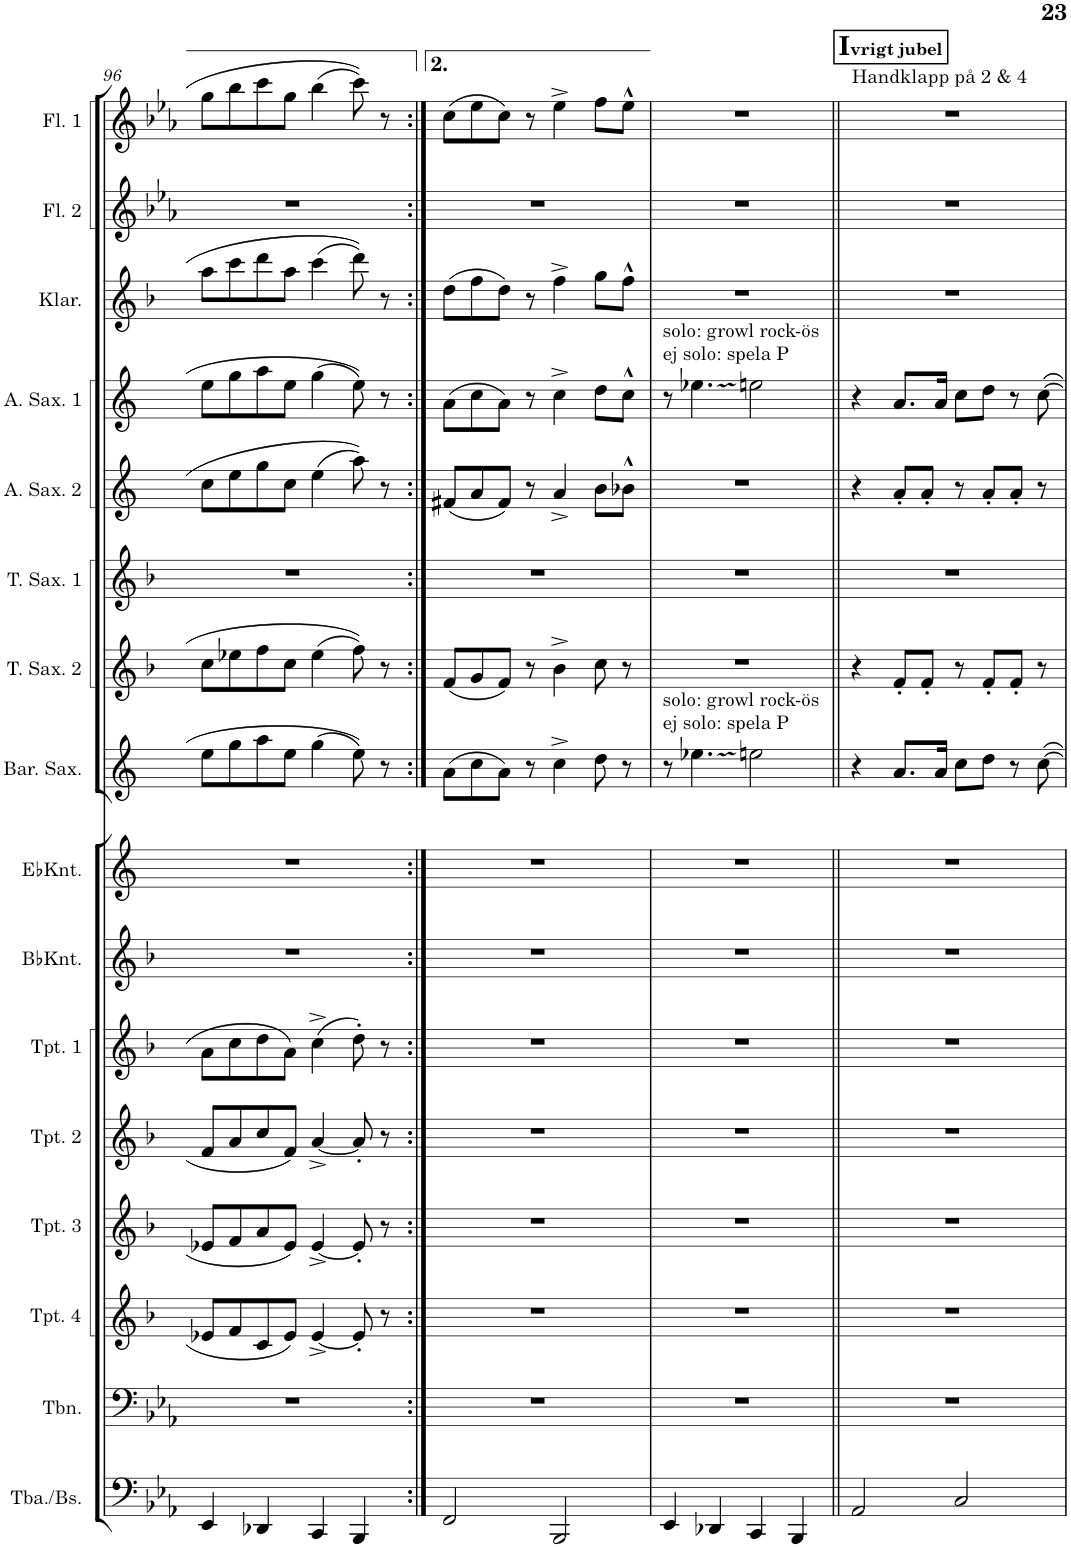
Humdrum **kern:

**kern	**kern	**kern	**kern	**kern	**kern	**kern	**kern	**kern	**kern	**kern	**kern	**kern	**kern	**kern	**kern
*part16	*part15	*part14	*part13	*part12	*part11	*part10	*part9	*part8	*part7	*part6	*part5	*part4	*part3	*part2	*part1
*staff16	*staff15	*staff14	*staff13	*staff12	*staff11	*staff10	*staff9	*staff8	*staff7	*staff6	*staff5	*staff4	*staff3	*staff2	*staff1
*I"Tuba/Elbas	*I"Tromboner	*I"Trumpet 4	*I"Trumpet 3	*I"Trumpet 2	*I"Trumpet 1	*I"Bb Kornett	*I"Eb Kornett	*I"Barytonsax	*I"Tenosax 2	*I"Tenorsax 1	*I"Altsax 2	*I"Altsax 1	*I"Klantinetter	*I"Flöjt 2	*I"Flöjt 1
*I'Tba./Bs.	*I'Tbn.	*I'Tpt. 4	*I'Tpt. 3	*I'Tpt. 2	*I'Tpt. 1	*I'BbKnt.	*I'EbKnt.	*I'Bar. Sax.	*I'T. Sax. 2	*I'T. Sax. 1	*I'A. Sax. 2	*I'A. Sax. 1	*I'Klar.	*I'Fl. 2	*I'Fl. 1
!!LO:PB:g=z
*clefF4	*clefF4	*clefG2	*clefG2	*clefG2	*clefG2	*clefG2	*clefG2	*clefG2	*clefG2	*clefG2	*clefG2	*clefG2	*clefG2	*clefG2	*clefG2
*	*	*Trd1c2	*Trd1c2	*Trd1c2	*Trd1c2	*Trd1c2	*Trd-2c-3	*Trd12c21	*Trd8c14	*Trd8c14	*Trd5c9	*Trd5c9	*Trd1c2	*	*
*k[b-e-a-]	*k[b-e-a-]	*k[b-]	*k[b-]	*k[b-]	*k[b-]	*k[b-]	*k[]	*k[]	*k[b-]	*k[b-]	*k[]	*k[]	*k[b-]	*k[b-e-a-]	*k[b-e-a-]
*M2/2	*M2/2	*M2/2	*M2/2	*M2/2	*M2/2	*M2/2	*M2/2	*M2/2	*M2/2	*M2/2	*M2/2	*M2/2	*M2/2	*M2/2	*M2/2
*met(c|)	*met(c|)	*met(c|)	*met(c|)	*met(c|)	*met(c|)	*met(c|)	*met(c|)	*met(c|)	*met(c|)	*met(c|)	*met(c|)	*met(c|)	*met(c|)	*met(c|)	*met(c|)
=96	=96	=96	=96	=96	=96	=96	=96	=96	=96	=96	=96	=96	=96	=96	=96
4EE-/	1r	8e-X/L	8e-X/L	8f/L	8a\L	1r	1r	8ee\L	8cc\L	1r	8cc\L	8ee\L	8aa\L	1r	8gg\L
.	.	8f/	8f/	8a/	8cc\	.	.	8gg\	8ee-X\	.	8ee\	8gg\	8ccc\	.	8bb-\
4DD-X/	.	8c/	8a/	8cc/	8dd\	.	.	8aa\	8ff\	.	8gg\	8aa\	8ddd\	.	8ccc\
.	.	8e-/J	8e-/J	8f/J	8a\J	.	.	8ee\J	8cc\J	.	8cc\J	8ee\J	8aa\J	.	8gg\J
4CC/	.	[4e-^/	[4e-^/	[4a^/	(4cc^\	.	.	(4gg\	(4ee-\	.	(4ee\	(4gg\	(4ccc\	.	(4bb-\
4BBB-/	.	8e-'/]	8e-'/]	8a'/]	8dd'\)	.	.	8ee\)	8ff\)	.	8aa\)	8ee\)	8ddd\)	.	8ccc\)
.	.	8r	8r	8r	8r	.	.	8r	8r	.	8r	8r	8r	.	8r
=97:|!	=97:|!	=97:|!	=97:|!	=97:|!	=97:|!	=97:|!	=97:|!	=97:|!	=97:|!	=97:|!	=97:|!	=97:|!	=97:|!	=97:|!	=97:|!
2FF/	1r	1r	1r	1r	1r	1r	1r	(8a\L	(8f/L	1r	(8f#X/L	(8a\L	(8dd\L	1r	(8cc\L
.	.	.	.	.	.	.	.	8cc\	8g/	.	8a/	8cc\	8ff\	.	8ee-\
.	.	.	.	.	.	.	.	8a\J)	8f/J)	.	8f#/J)	8a\J)	8dd\J)	.	8cc\J)
.	.	.	.	.	.	.	.	8r	8r	.	8r	8r	8r	.	8r
2BBB-/	.	.	.	.	.	.	.	4cc^\	4b-^\	.	4a^/	4cc^\	4ff^\	.	4ee-^\
.	.	.	.	.	.	.	.	8dd\	8cc\	.	8b\L	8dd\L	8gg\L	.	8ff\L
.	.	.	.	.	.	.	.	8r	8r	.	8b-X^^\J	8cc^^\J	8ff^^\J	.	8ee-^^\J
=98	=98	=98	=98	=98	=98	=98	=98	=98	=98	=98	=98	=98	=98	=98	=98
!	!	!	!	!	!	!	!	!	!	!	!	!LO:TX:a:t=solo&colon; growl rock-ös	!	!	!
!	!	!	!	!	!	!	!	!	!	!	!	!LO:TX:a:t=ej solo&colon; spela P	!	!	!
!	!	!	!	!	!	!	!	!LO:TX:a:t=solo&colon; growl rock-ös	!	!	!	!	!	!	!
!	!	!	!	!	!	!	!	!LO:TX:a:t=ej solo&colon; spela P	!	!	!	!	!	!	!
4EE-/	1r	1r	1r	1r	1r	1r	1r	8r	1r	1r	1r	8r	1r	1r	1r
.	.	.	.	.	.	.	.	4.ee-X\	.	.	.	4.ee-X\	.	.	.
4DD-X/	.	.	.	.	.	.	.	.	.	.	.	.	.	.	.
4CC/	.	.	.	.	.	.	.	2een\	.	.	.	2een\	.	.	.
4BBB-/	.	.	.	.	.	.	.	.	.	.	.	.	.	.	.
!!LO:REH:place=s1:a:fs=9:t=vrigt jubel
!!LO:REH:place=s1:a:B:fs=14:t=I
=99||	=99||	=99||	=99||	=99||	=99||	=99||	=99||	=99||	=99||	=99||	=99||	=99||	=99||	=99||	=99||
!	!	!	!	!	!	!	!	!	!	!	!	!	!	!	!LO:TX:a:t=Handklapp på 2 & 4
2AA-/	1r	1r	1r	1r	1r	1r	1r	4r	4r	1r	4r	4r	1r	1r	1r
.	.	.	.	.	.	.	.	8.a/L	8f'/L	.	8a'/L	8.a/L	.	.	.
.	.	.	.	.	.	.	.	.	8f'/J	.	8a'/J	.	.	.	.
.	.	.	.	.	.	.	.	16a/Jk	.	.	.	16a/Jk	.	.	.
2C/	.	.	.	.	.	.	.	8cc\L	8r	.	8r	8cc\L	.	.	.
.	.	.	.	.	.	.	.	8dd\J	8f'/L	.	8a'/L	8dd\J	.	.	.
.	.	.	.	.	.	.	.	8r	8f'/J	.	8a'/J	8r	.	.	.
.	.	.	.	.	.	.	.	[8cc\	8r	.	8r	[8cc\	.	.	.
=	=	=	=	=	=	=	=	=	=	=	=	=	=	=	=
*-	*-	*-	*-	*-	*-	*-	*-	*-	*-	*-	*-	*-	*-	*-	*-
